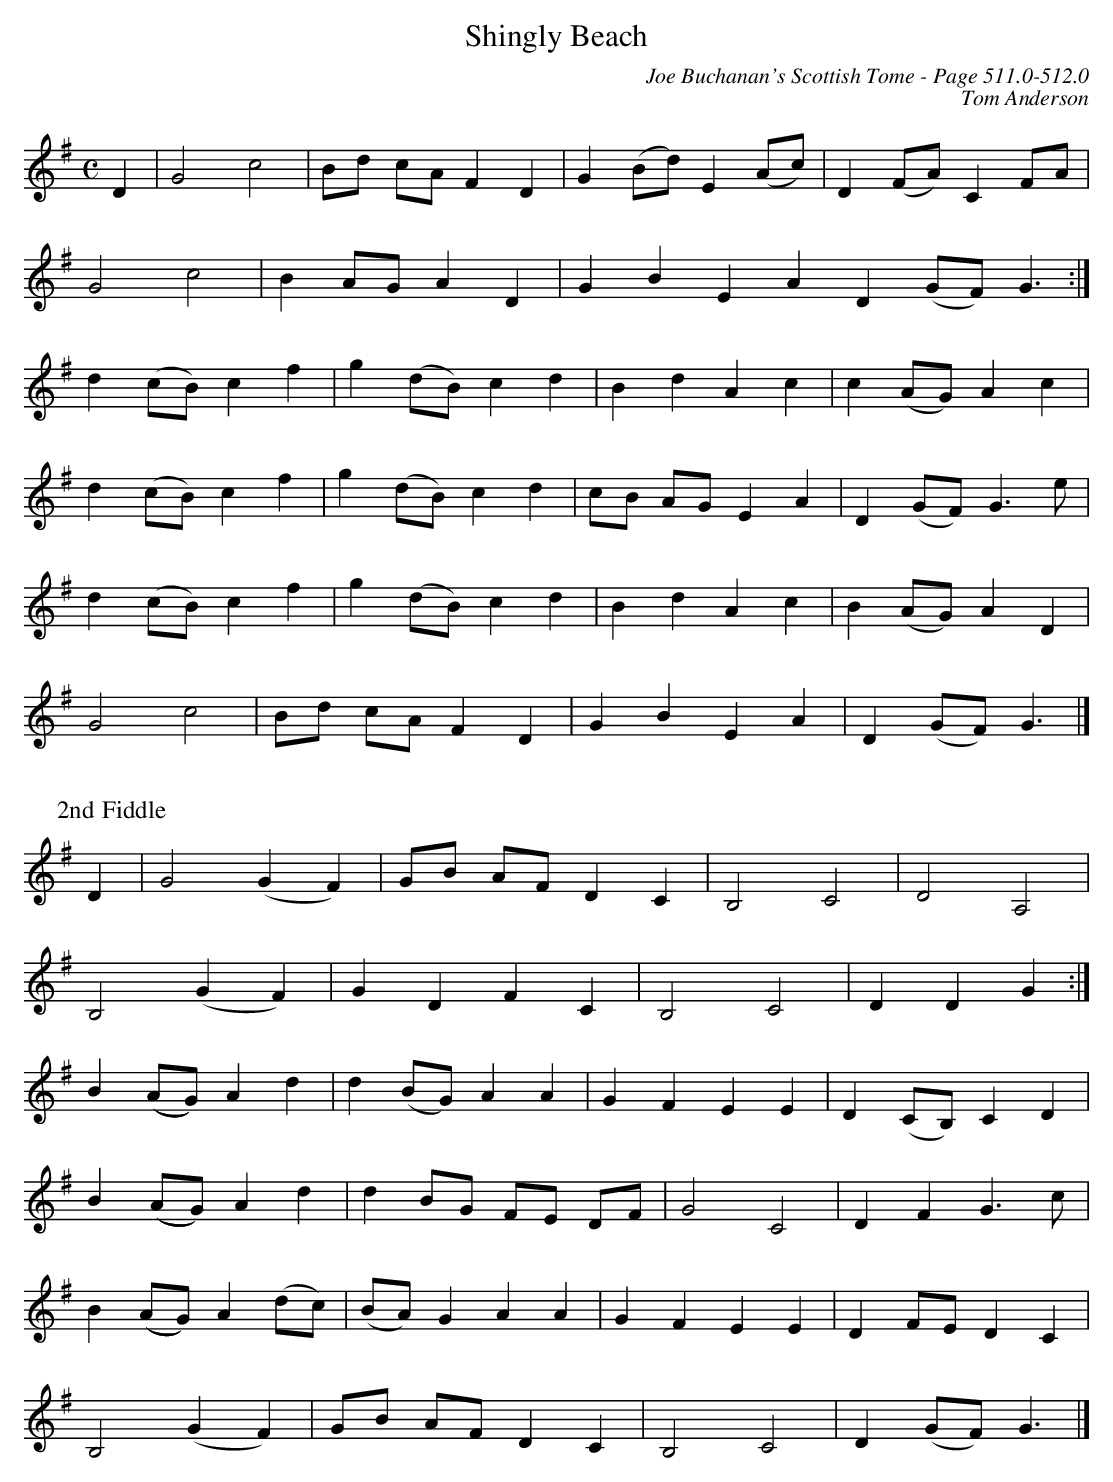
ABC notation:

X:1
T:Shingly Beach
C:Joe Buchanan's Scottish Tome - Page 511.0-512.0
C:Tom Anderson
L:1/8
M:C
K:G
D2 | G4 c4 | Bd cA F2 D2 | G2 (Bd) E2 (Ac) | D2 (FA) C2 FA |
G4 c4 | B2 AG A2 D2 | G2 B2 E2 A2 D2 (GF) G3 :|
d2 (cB) c2 f2 | g2 (dB) c2 d2 | B2 d2 A2 c2 | c2 (AG) A2 c2 |
d2 (cB) c2 f2 | g2 (dB) c2 d2 | cB AG E2 A2 | D2 (GF) G3 e |
d2 (cB) c2 f2 | g2 (dB) c2 d2 | B2 d2 A2 c2 | B2 (AG) A2 D2 |
G4 c4 | Bd cA F2 D2 | G2 B2 E2 A2 | D2 (GF) G3 |]
%%newpage
W:2nd Fiddle
%%vskip 0
D2 | G4 (G2 F2) | GB AF D2 C2 | B,4 C4 | D4 A,4 |
B,4 (G2 F2) | G2 D2 F2 C2 | B,4 C4 | D2 D2 G2 :|
B2 ((AG)) A2 d2 | d2 (BG) A2 A2 | G2 F2 E2 E2 | D2 (CB,) C2 D2 |
B2 ((AG)) A2 d2 | d2 BG FE DF | G4 C4 | D2 F2 G3 c |
B2 ((AG)) A2 (dc) | (BA) G2 A2 A2 | G2 F2 E2 E2 | D2 FE D2 C2 |
B,4 (G2 F2) | GB AF D2 C2 | B,4 C4 | D2 (GF) G3 |]
